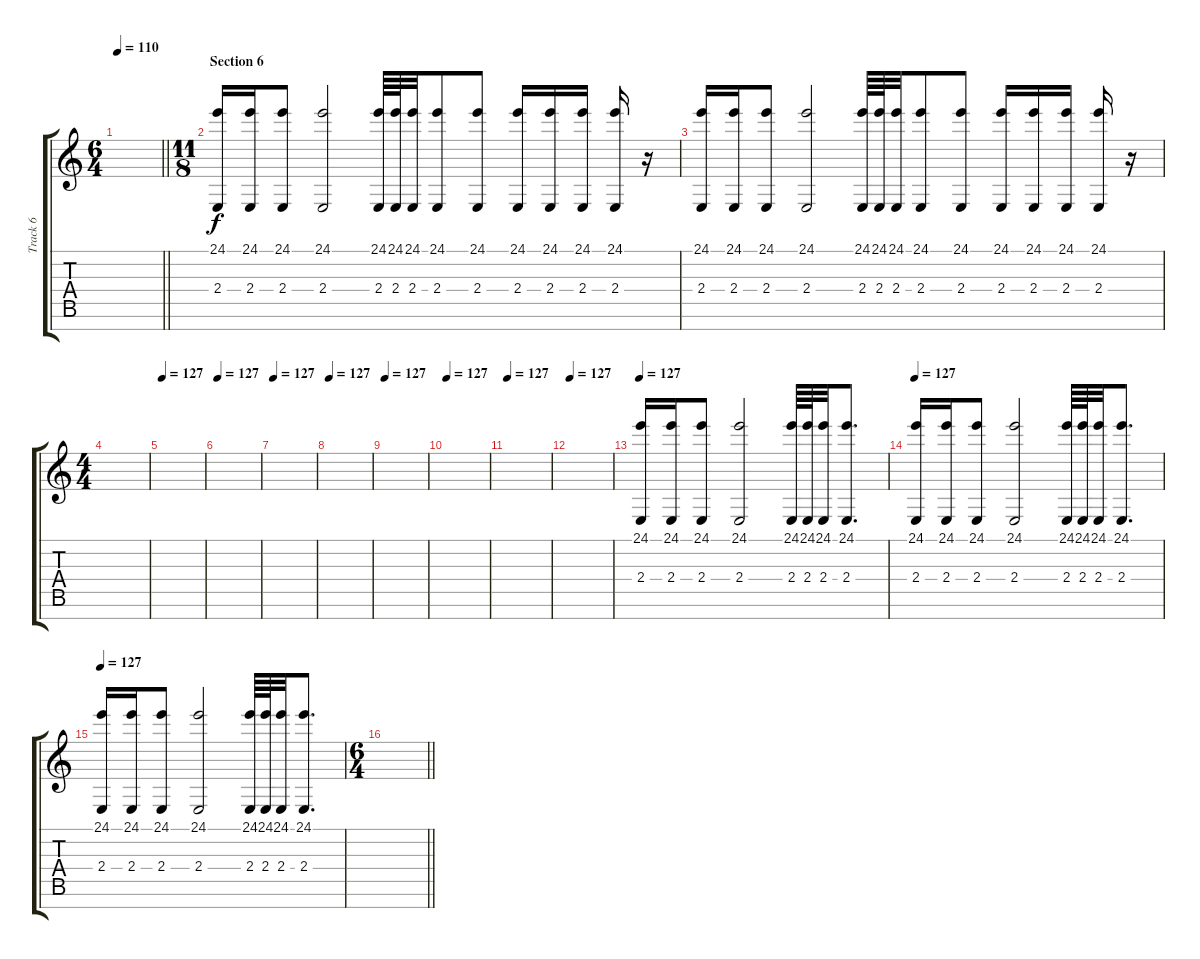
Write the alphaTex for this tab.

\track ("Track 6" "Track 6") {instrument gunshot}
\staff {score tabs}
\tuning (E4 B3 G3 D3 A2 E2 B1) {hide}
\ts (6 4)
\tempo 110
\clef g2
\barLineRight lightlight
\ks c
|
\ts (11 8)
\section ("" "Section 6")
(24.1 2.4).16 (24.1 2.4).16 (24.1 2.4).8 (24.1 2.4).2 (24.1 2.4).64 (24.1 2.4).64 (24.1 2.4).32 (24.1 2.4).8 (24.1 2.4).8 (24.1 2.4).16 (24.1 2.4).16 (24.1 2.4).16 (24.1 2.4).16 r.16 |
(24.1 2.4).16 (24.1 2.4).16 (24.1 2.4).8 (24.1 2.4).2 (24.1 2.4).64 (24.1 2.4).64 (24.1 2.4).32 (24.1 2.4).8 (24.1 2.4).8 (24.1 2.4).16 (24.1 2.4).16 (24.1 2.4).16 (24.1 2.4).16 r.16 |
\ts (4 4)
|
\tempo 127
|
\tempo 127
|
\tempo 127
|
\tempo 127
|
\tempo 127
|
\tempo 127
|
\tempo 127
|
\tempo 127
|
\tempo 127
(24.1 2.4).16 (24.1 2.4).16 (24.1 2.4).8 (24.1 2.4).2 (24.1 2.4).64 (24.1 2.4).64 (24.1 2.4).32 (24.1 2.4).8{d} |
\tempo 127
(24.1 2.4).16 (24.1 2.4).16 (24.1 2.4).8 (24.1 2.4).2 (24.1 2.4).64 (24.1 2.4).64 (24.1 2.4).32 (24.1 2.4).8{d} |
\tempo 127
(24.1 2.4).16 (24.1 2.4).16 (24.1 2.4).8 (24.1 2.4).2 (24.1 2.4).64 (24.1 2.4).64 (24.1 2.4).32 (24.1 2.4).8{d} |
\ts (6 4)
\barLineRight lightlight
